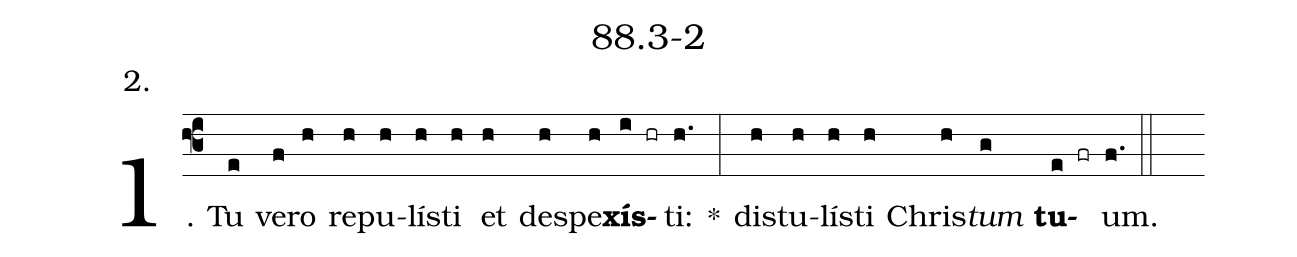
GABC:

name: 88.3-2;
annotation: 2.;
%%
(f3)1. Tu(e) ve(f)ro(h) re(h)pu(h)lís(h)ti(h) et(h) de(h)spe(h)<b>xís</b>(i hr)ti:(h.) *(:) dis(h)tu(h)lís(h)ti(h) Chris(h)<i>tum</i>(g) <b>tu</b>(e fr)um.(f.) (::)


%E(h) u(h) o(h) u(g) a(e) e.(f.) (::)
